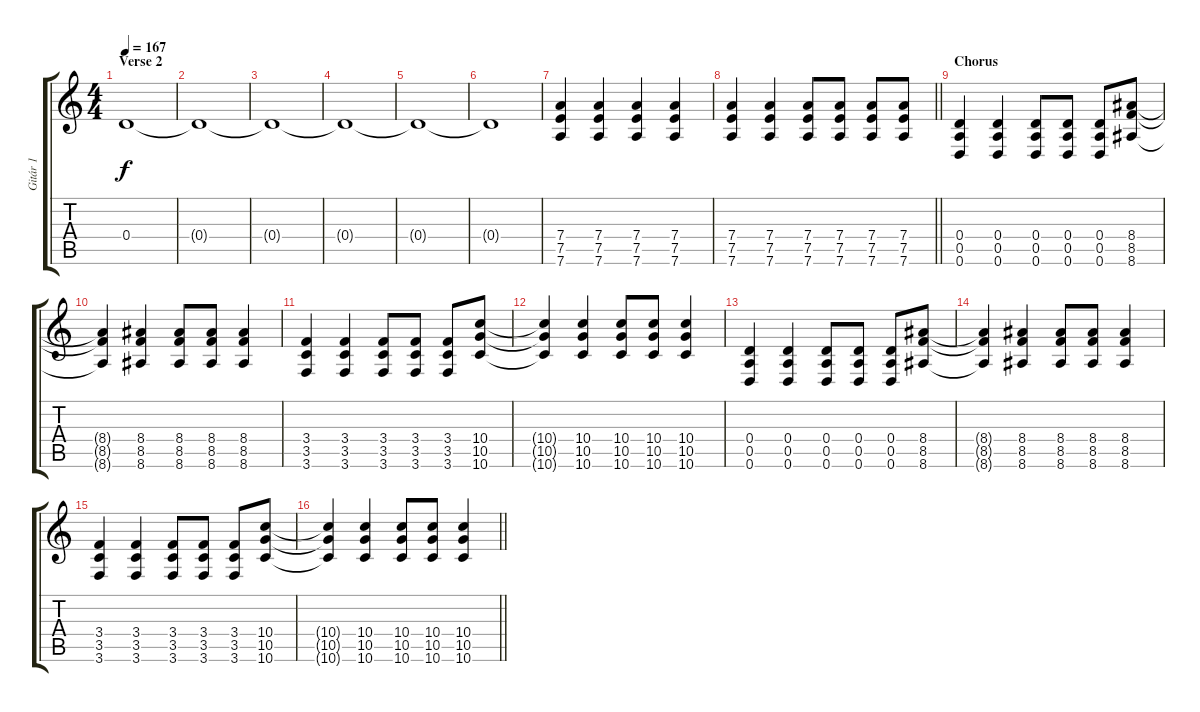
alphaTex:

\track ("Gitár 1" "Gitár 1") {instrument overdrivenguitar}
\staff {score tabs}
\tuning (E4 B3 G3 D3 A2 D2) {hide}
\ts (4 4)
\section ("" "Verse 2")
\tempo 167
\clef g2
\ks c
0.4.1{dy f} |
0.4{t}.1 |
0.4{t}.1 |
0.4{t}.1 |
0.4{t}.1 |
0.4{t}.1 |
(7.4 7.5 7.6).4 (7.4 7.5 7.6).4 (7.4 7.5 7.6).4 (7.4 7.5 7.6).4 |
\barLineRight lightlight
(7.4 7.5 7.6).4 (7.4 7.5 7.6).4 (7.4 7.5 7.6).8 (7.4 7.5 7.6).8 (7.4 7.5 7.6).8 (7.4 7.5 7.6).8 |
\section ("" "Chorus")
(0.4 0.5 0.6).4 (0.4 0.5 0.6).4 (0.4 0.5 0.6).8 (0.4 0.5 0.6).8 (0.4 0.5 0.6).8 (8.4 8.5 8.6).8 |
(8.4{t} 8.5{t} 8.6{t}).4 (8.4 8.5 8.6).4 (8.4 8.5 8.6).8 (8.4 8.5 8.6).8 (8.4 8.5 8.6).4 |
(3.4 3.5 3.6).4 (3.4 3.5 3.6).4 (3.4 3.5 3.6).8 (3.4 3.5 3.6).8 (3.4 3.5 3.6).8 (10.4 10.5 10.6).8 |
(10.4{t} 10.5{t} 10.6{t}).4 (10.4 10.5 10.6).4 (10.4 10.5 10.6).8 (10.4 10.5 10.6).8 (10.4 10.5 10.6).4 |
(0.4 0.5 0.6).4 (0.4 0.5 0.6).4 (0.4 0.5 0.6).8 (0.4 0.5 0.6).8 (0.4 0.5 0.6).8 (8.4 8.5 8.6).8 |
(8.4{t} 8.5{t} 8.6{t}).4 (8.4 8.5 8.6).4 (8.4 8.5 8.6).8 (8.4 8.5 8.6).8 (8.4 8.5 8.6).4 |
(3.4 3.5 3.6).4 (3.4 3.5 3.6).4 (3.4 3.5 3.6).8 (3.4 3.5 3.6).8 (3.4 3.5 3.6).8 (10.4 10.5 10.6).8 |
\barLineRight lightlight
(10.4{t} 10.5{t} 10.6{t}).4 (10.4 10.5 10.6).4 (10.4 10.5 10.6).8 (10.4 10.5 10.6).8 (10.4 10.5 10.6).4
